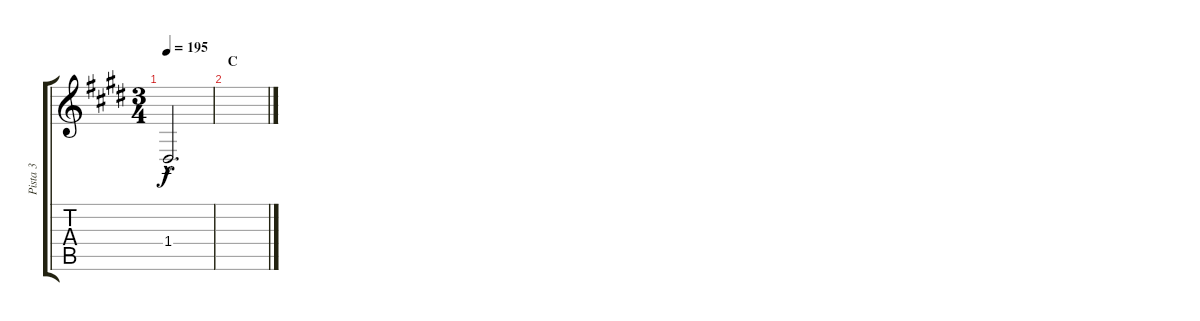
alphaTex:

\track ("Pista 3" "Pista 3") {instrument stringensemble1}
\staff {score tabs}
\tuning (E4 B3 G3 D3 A2 E2) {hide}
\ts (3 4)
\tempo 195
\clef g2
\ks e
1.4{hac t}.2{d dy f} |
\section ("" "C")
